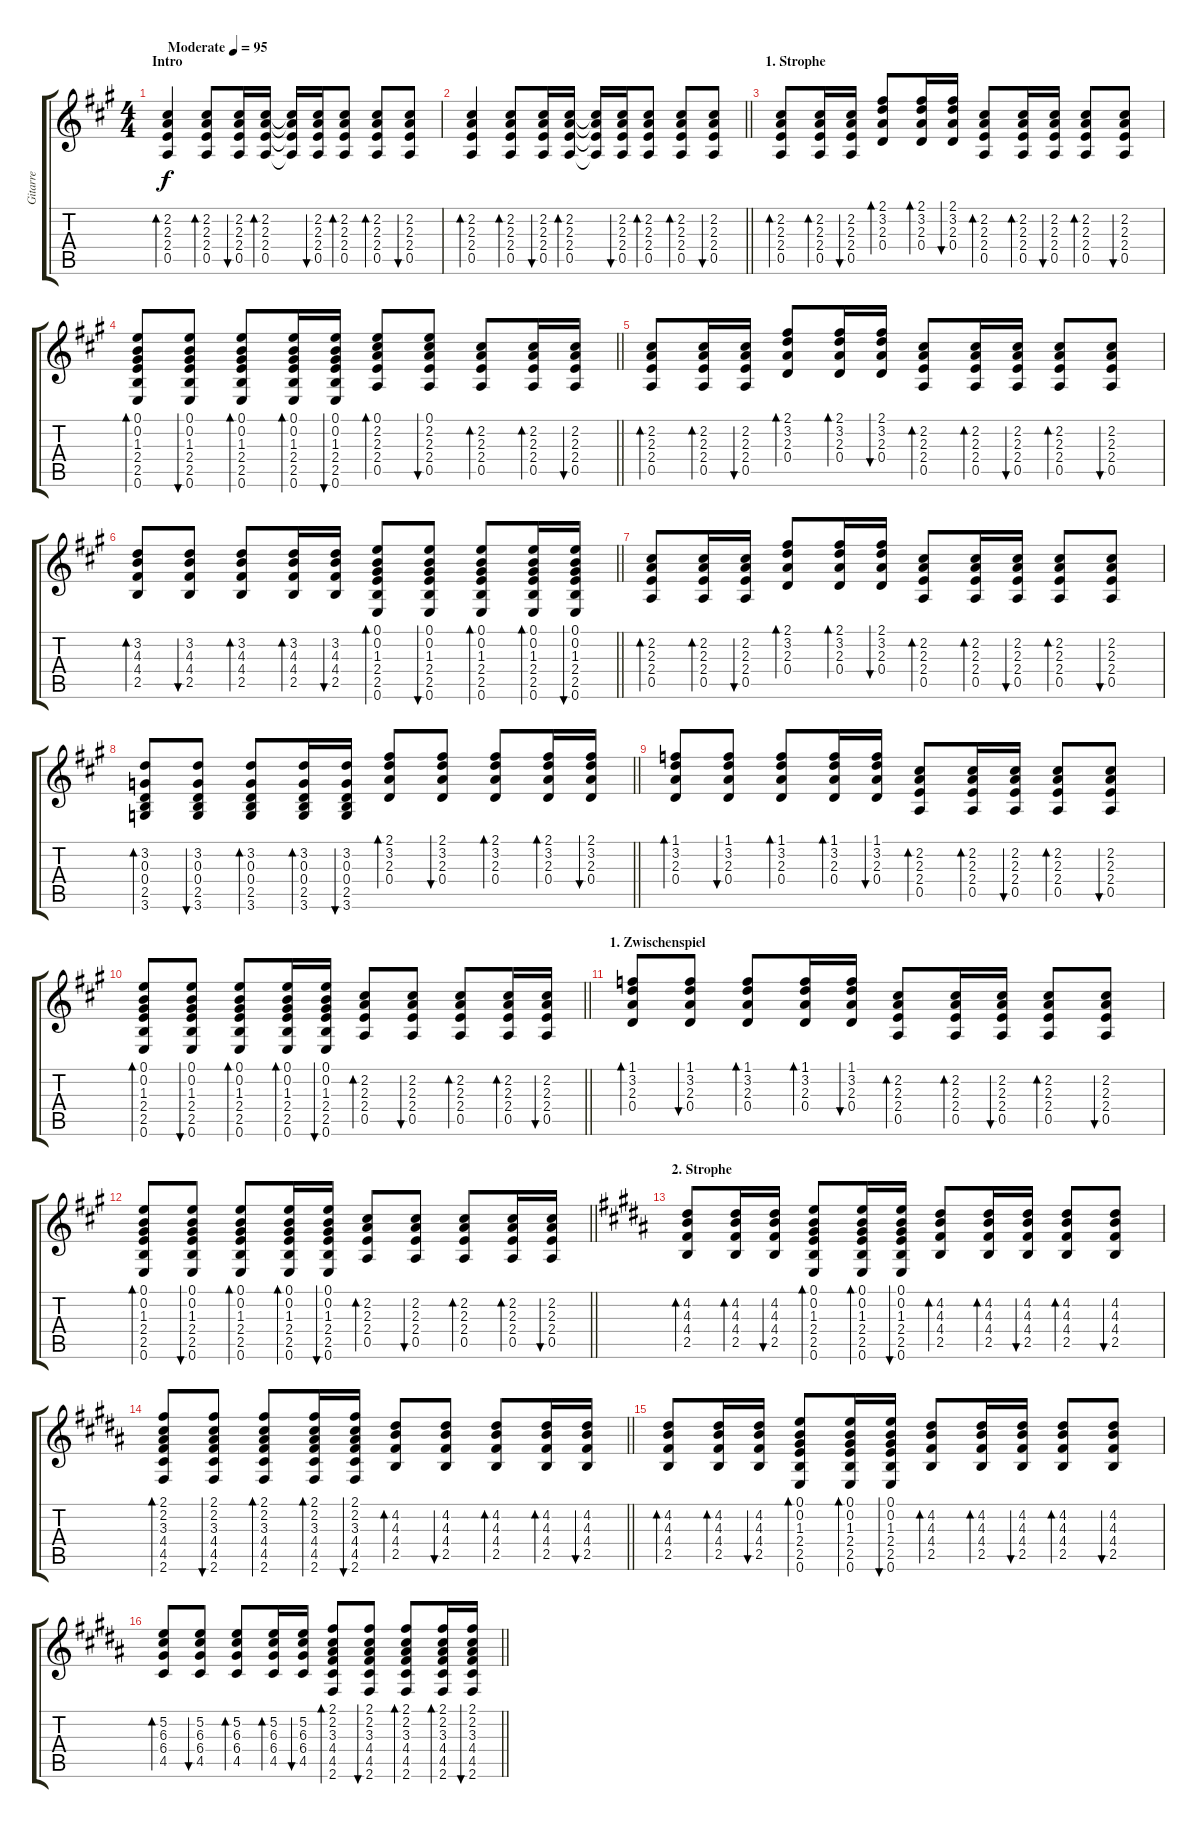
\track ("Gitarre" "Gitarre") {instrument acousticguitarnylon}
\staff {score tabs}
\tuning (E4 B3 G3 D3 A2 E2) {hide}
\ts (4 4)
\section ("" "Intro")
\tempo (95 "Moderate")
\clef g2
\ks a
(2.2 2.3 2.4 0.5).4{bd 30 dy f instrument acousticguitarnylon} (2.2 2.3 2.4 0.5).8{bd 30} (2.2 2.3 2.4 0.5).16{bu 30} (2.2 2.3 2.4 0.5).16{bd 30} (2.2{t} 2.3{t} 2.4{t} 0.5{t}).16 (2.2 2.3 2.4 0.5).16{bu 30} (2.2 2.3 2.4 0.5).8{bd 30} (2.2 2.3 2.4 0.5).8{bd 30} (2.2 2.3 2.4 0.5).8{bu 30} |
\barLineRight lightlight
(2.2 2.3 2.4 0.5).4{bd 30} (2.2 2.3 2.4 0.5).8{bd 30} (2.2 2.3 2.4 0.5).16{bu 30} (2.2 2.3 2.4 0.5).16{bd 30} (2.2{t} 2.3{t} 2.4{t} 0.5{t}).16 (2.2 2.3 2.4 0.5).16{bu 30} (2.2 2.3 2.4 0.5).8{bd 30} (2.2 2.3 2.4 0.5).8{bd 30} (2.2 2.3 2.4 0.5).8{bu 30} |
\section ("" "1. Strophe")
(2.2 2.3 2.4 0.5).8{bd 120} (2.2 2.3 2.4 0.5).16{bd 30} (2.2 2.3 2.4 0.5).16{bu 30} (2.1 3.2 2.3 0.4).8{bd 120} (2.1 3.2 2.3 0.4).16{bd 30} (2.1 3.2 2.3 0.4).16{bu 60} (2.2 2.3 2.4 0.5).8{bd 60} (2.2 2.3 2.4 0.5).16{bd 30} (2.2 2.3 2.4 0.5).16{bu 30} (2.2 2.3 2.4 0.5).8{bd 30} (2.2 2.3 2.4 0.5).8{bu 30} |
\barLineRight lightlight
(0.1 0.2 1.3 2.4 2.5 0.6).8{bd 60} (0.1 0.2 1.3 2.4 2.5 0.6).8{bu 60} (0.1 0.2 1.3 2.4 2.5 0.6).8{bd 60} (0.1 0.2 1.3 2.4 2.5 0.6).16{bd 30} (0.1 0.2 1.3 2.4 2.5 0.6).16{bu 30} (0.1 2.2 2.3 2.4 0.5).8{bd 60} (0.1 2.2 2.3 2.4 0.5).8{bu 60} (2.2 2.3 2.4 0.5).8{bd 60} (2.2 2.3 2.4 0.5).16{bd 30} (2.2 2.3 2.4 0.5).16{bu 30} |
(2.2 2.3 2.4 0.5).8{bd 120} (2.2 2.3 2.4 0.5).16{bd 30} (2.2 2.3 2.4 0.5).16{bu 30} (2.1 3.2 2.3 0.4).8{bd 120} (2.1 3.2 2.3 0.4).16{bd 30} (2.1 3.2 2.3 0.4).16{bu 60} (2.2 2.3 2.4 0.5).8{bd 60} (2.2 2.3 2.4 0.5).16{bd 30} (2.2 2.3 2.4 0.5).16{bu 30} (2.2 2.3 2.4 0.5).8{bd 30} (2.2 2.3 2.4 0.5).8{bu 30} |
\barLineRight lightlight
(3.2 4.3 4.4 2.5).8{bd 60} (3.2 4.3 4.4 2.5).8{bu 60} (3.2 4.3 4.4 2.5).8{bd 60} (3.2 4.3 4.4 2.5).16{bd 30} (3.2 4.3 4.4 2.5).16{bu 30} (0.1 0.2 1.3 2.4 2.5 0.6).8{bd 60} (0.1 0.2 1.3 2.4 2.5 0.6).8{bu 60} (0.1 0.2 1.3 2.4 2.5 0.6).8{bd 60} (0.1 0.2 1.3 2.4 2.5 0.6).16{bd 30} (0.1 0.2 1.3 2.4 2.5 0.6).16{bu 30} |
(2.2 2.3 2.4 0.5).8{bd 120} (2.2 2.3 2.4 0.5).16{bd 30} (2.2 2.3 2.4 0.5).16{bu 30} (2.1 3.2 2.3 0.4).8{bd 120} (2.1 3.2 2.3 0.4).16{bd 30} (2.1 3.2 2.3 0.4).16{bu 60} (2.2 2.3 2.4 0.5).8{bd 60} (2.2 2.3 2.4 0.5).16{bd 30} (2.2 2.3 2.4 0.5).16{bu 30} (2.2 2.3 2.4 0.5).8{bd 30} (2.2 2.3 2.4 0.5).8{bu 30} |
\barLineRight lightlight
(3.2 0.3 0.4 2.5 3.6).8{bd 60} (3.2 0.3 0.4 2.5 3.6).8{bu 60} (3.2 0.3 0.4 2.5 3.6).8{bd 60} (3.2 0.3 0.4 2.5 3.6).16{bd 30} (3.2 0.3 0.4 2.5 3.6).16{bu 30} (2.1 3.2 2.3 0.4).8{bd 60} (2.1 3.2 2.3 0.4).8{bu 60} (2.1 3.2 2.3 0.4).8{bd 60} (2.1 3.2 2.3 0.4).16{bd 30} (2.1 3.2 2.3 0.4).16{bu 30} |
(1.1 3.2 2.3 0.4).8{bd 120} (1.1 3.2 2.3 0.4).8{bu 60} (1.1 3.2 2.3 0.4).8{bd 120} (1.1 3.2 2.3 0.4).16{bd 30} (1.1 3.2 2.3 0.4).16{bu 60} (2.2 2.3 2.4 0.5).8{bd 60} (2.2 2.3 2.4 0.5).16{bd 30} (2.2 2.3 2.4 0.5).16{bu 30} (2.2 2.3 2.4 0.5).8{bd 30} (2.2 2.3 2.4 0.5).8{bu 30} |
\barLineRight lightlight
(0.1 0.2 1.3 2.4 2.5 0.6).8{bd 60} (0.1 0.2 1.3 2.4 2.5 0.6).8{bu 60} (0.1 0.2 1.3 2.4 2.5 0.6).8{bd 60} (0.1 0.2 1.3 2.4 2.5 0.6).16{bd 30} (0.1 0.2 1.3 2.4 2.5 0.6).16{bu 30} (2.2 2.3 2.4 0.5).8{bd 60} (2.2 2.3 2.4 0.5).8{bu 60} (2.2 2.3 2.4 0.5).8{bd 60} (2.2 2.3 2.4 0.5).16{bd 30} (2.2 2.3 2.4 0.5).16{bu 30} |
\section ("" "1. Zwischenspiel")
(1.1 3.2 2.3 0.4).8{bd 120} (1.1 3.2 2.3 0.4).8{bu 60} (1.1 3.2 2.3 0.4).8{bd 120} (1.1 3.2 2.3 0.4).16{bd 30} (1.1 3.2 2.3 0.4).16{bu 60} (2.2 2.3 2.4 0.5).8{bd 60} (2.2 2.3 2.4 0.5).16{bd 30} (2.2 2.3 2.4 0.5).16{bu 30} (2.2 2.3 2.4 0.5).8{bd 30} (2.2 2.3 2.4 0.5).8{bu 30} |
\barLineRight lightlight
(0.1 0.2 1.3 2.4 2.5 0.6).8{bd 60} (0.1 0.2 1.3 2.4 2.5 0.6).8{bu 60} (0.1 0.2 1.3 2.4 2.5 0.6).8{bd 60} (0.1 0.2 1.3 2.4 2.5 0.6).16{bd 30} (0.1 0.2 1.3 2.4 2.5 0.6).16{bu 30} (2.2 2.3 2.4 0.5).8{bd 60} (2.2 2.3 2.4 0.5).8{bu 60} (2.2 2.3 2.4 0.5).8{bd 60} (2.2 2.3 2.4 0.5).16{bd 30} (2.2 2.3 2.4 0.5).16{bu 30} |
\section ("" "2. Strophe")
\ks b
(4.2 4.3 4.4 2.5).8{bd 120} (4.2 4.3 4.4 2.5).16{bd 30} (4.2 4.3 4.4 2.5).16{bu 30} (0.1 0.2 1.3 2.4 2.5 0.6).8{bd 120} (0.1 0.2 1.3 2.4 2.5 0.6).16{bd 30} (0.1 0.2 1.3 2.4 2.5 0.6).16{bu 60} (4.2 4.3 4.4 2.5).8{bd 60} (4.2 4.3 4.4 2.5).16{bd 30} (4.2 4.3 4.4 2.5).16{bu 30} (4.2 4.3 4.4 2.5).8{bd 30} (4.2 4.3 4.4 2.5).8{bu 30} |
\barLineRight lightlight
(2.1 2.2 3.3 4.4 4.5 2.6).8{bd 60} (2.1 2.2 3.3 4.4 4.5 2.6).8{bu 60} (2.1 2.2 3.3 4.4 4.5 2.6).8{bd 60} (2.1 2.2 3.3 4.4 4.5 2.6).16{bd 30} (2.1 2.2 3.3 4.4 4.5 2.6).16{bu 30} (4.2 4.3 4.4 2.5).8{bd 60} (4.2 4.3 4.4 2.5).8{bu 60} (4.2 4.3 4.4 2.5).8{bd 60} (4.2 4.3 4.4 2.5).16{bd 30} (4.2 4.3 4.4 2.5).16{bu 30} |
(4.2 4.3 4.4 2.5).8{bd 120} (4.2 4.3 4.4 2.5).16{bd 30} (4.2 4.3 4.4 2.5).16{bu 30} (0.1 0.2 1.3 2.4 2.5 0.6).8{bd 120} (0.1 0.2 1.3 2.4 2.5 0.6).16{bd 30} (0.1 0.2 1.3 2.4 2.5 0.6).16{bu 60} (4.2 4.3 4.4 2.5).8{bd 60} (4.2 4.3 4.4 2.5).16{bd 30} (4.2 4.3 4.4 2.5).16{bu 30} (4.2 4.3 4.4 2.5).8{bd 30} (4.2 4.3 4.4 2.5).8{bu 30} |
\barLineRight lightlight
(5.2 6.3 6.4 4.5).8{bd 60} (5.2 6.3 6.4 4.5).8{bu 60} (5.2 6.3 6.4 4.5).8{bd 60} (5.2 6.3 6.4 4.5).16{bd 30} (5.2 6.3 6.4 4.5).16{bu 30} (2.1 2.2 3.3 4.4 4.5 2.6).8{bd 60} (2.1 2.2 3.3 4.4 4.5 2.6).8{bu 60} (2.1 2.2 3.3 4.4 4.5 2.6).8{bd 60} (2.1 2.2 3.3 4.4 4.5 2.6).16{bd 30} (2.1 2.2 3.3 4.4 4.5 2.6).16{bu 30}
